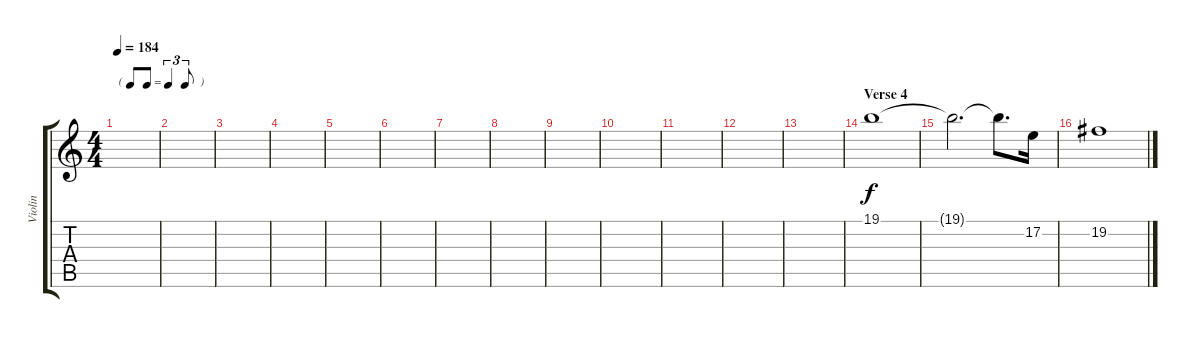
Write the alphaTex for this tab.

\track ("Violin" "Violin") {instrument violin}
\staff {score tabs}
\tuning (E4 B3 G3 D3 A2 E2) {hide}
\ts (4 4)
\tf triplet8th
\tempo 184
\clef g2
\ks c
|
|
|
|
|
|
|
|
|
|
|
|
|
\section ("" "Verse 4")
19.1.1{volume 4} |
19.1{t}.2{d} 19.1{t}.8{d} 17.2.16 |
19.2.1
